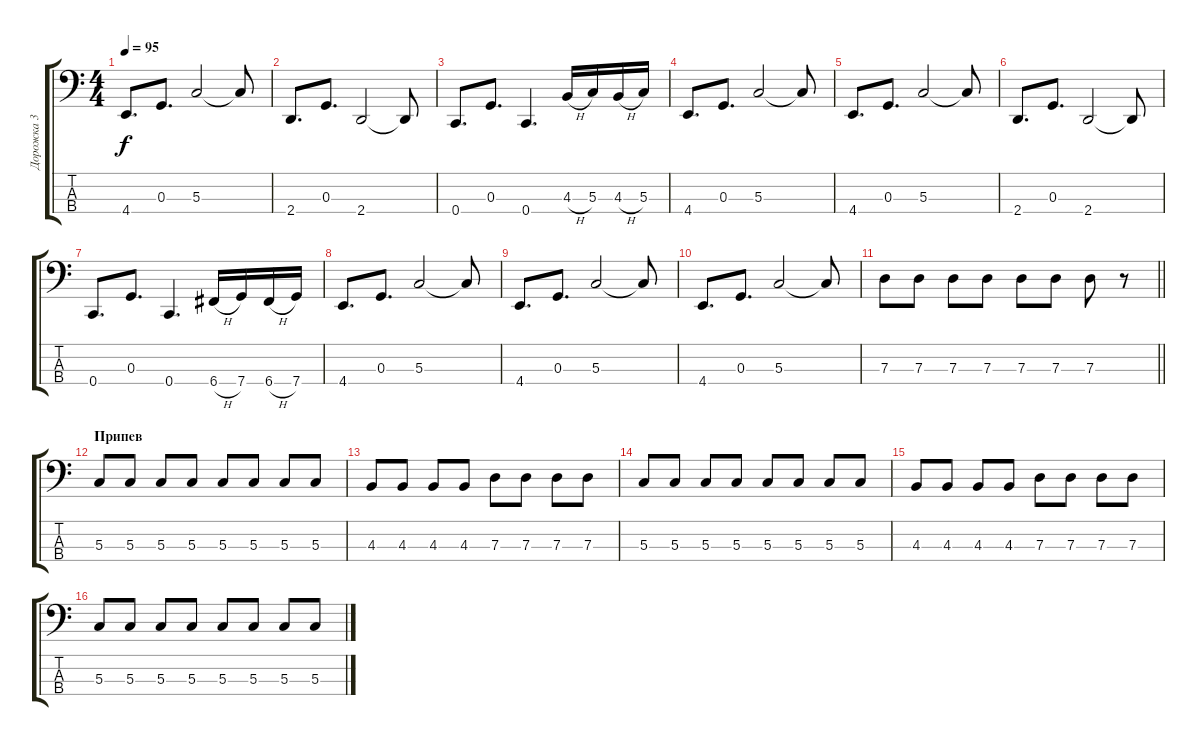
\track ("Дорожка 3" "Дорожка 3") {instrument electricbassfinger}
\staff {score tabs}
\tuning (F2 C2 G1 C1) {hide}
\ts (4 4)
\tempo 95
\clef f4
\ks c
4.4.8{d dy f} 0.3.8{d} 5.3.2 5.3{t}.8 |
2.4.8{d} 0.3.8{d} 2.4.2 2.4{t}.8 |
0.4.8{d} 0.3.8{d} 0.4.4{d} 4.3{h}.16 5.3.16 4.3{h}.16 5.3.16 |
4.4.8{d} 0.3.8{d} 5.3.2 5.3{t}.8 |
4.4.8{d} 0.3.8{d} 5.3.2 5.3{t}.8 |
2.4.8{d} 0.3.8{d} 2.4.2 2.4{t}.8 |
0.4.8{d} 0.3.8{d} 0.4.4{d} 6.4{h}.16 7.4.16 6.4{h}.16 7.4.16 |
4.4.8{d} 0.3.8{d} 5.3.2 5.3{t}.8 |
4.4.8{d} 0.3.8{d} 5.3.2 5.3{t}.8 |
4.4.8{d} 0.3.8{d} 5.3.2 5.3{t}.8 |
\barLineRight lightlight
7.3.8 7.3.8 7.3.8 7.3.8 7.3.8 7.3.8 7.3.8 r.8 |
\section ("" "Припев")
5.3.8 5.3.8 5.3.8 5.3.8 5.3.8 5.3.8 5.3.8 5.3.8 |
4.3.8 4.3.8 4.3.8 4.3.8 7.3.8 7.3.8 7.3.8 7.3.8 |
5.3.8 5.3.8 5.3.8 5.3.8 5.3.8 5.3.8 5.3.8 5.3.8 |
4.3.8 4.3.8 4.3.8 4.3.8 7.3.8 7.3.8 7.3.8 7.3.8 |
5.3.8 5.3.8 5.3.8 5.3.8 5.3.8 5.3.8 5.3.8 5.3.8
